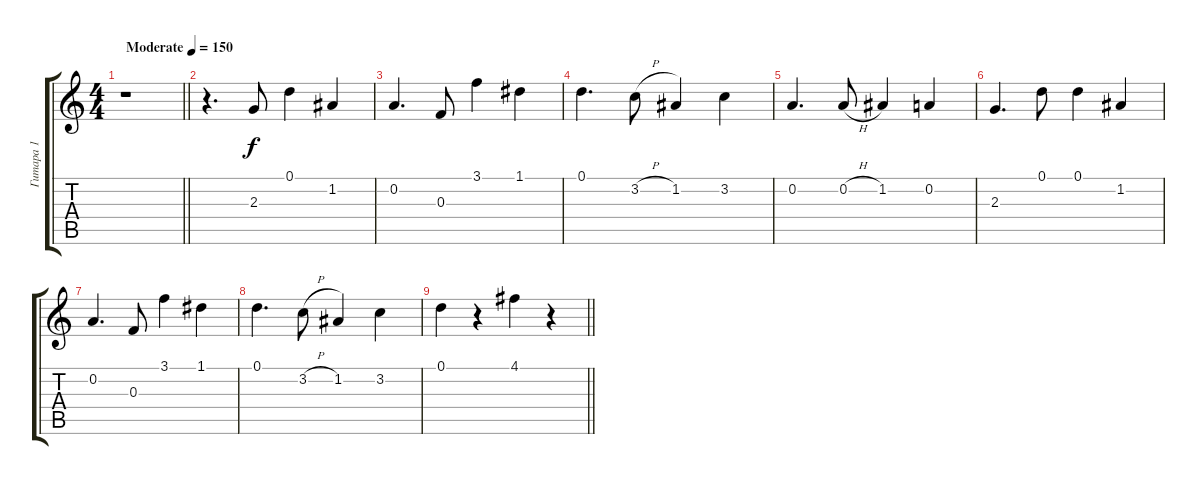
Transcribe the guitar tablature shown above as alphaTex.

\track ("Гитара 1" "Гитара 1") {instrument distortionguitar}
\staff {score tabs}
\tuning (D4 A3 F3 C3 G2 D2) {hide}
\ts (4 4)
\tempo (150 "Moderate")
\clef g2
\barLineRight lightlight
\ks c
r.1{dy f instrument distortionguitar} |
r.4{d} 2.3.8 0.1.4 1.2.4 |
0.2.4{d} 0.3.8 3.1.4 1.1.4 |
0.1.4{d} 3.2{h}.8 1.2.4 3.2.4 |
0.2.4{d} 0.2{h}.8 1.2.4 0.2.4 |
2.3.4{d} 0.1.8 0.1.4 1.2.4 |
0.2.4{d} 0.3.8 3.1.4 1.1.4 |
0.1.4{d} 3.2{h}.8 1.2.4 3.2.4 |
\barLineRight lightlight
0.1.4 r.4 4.1.4 r.4
